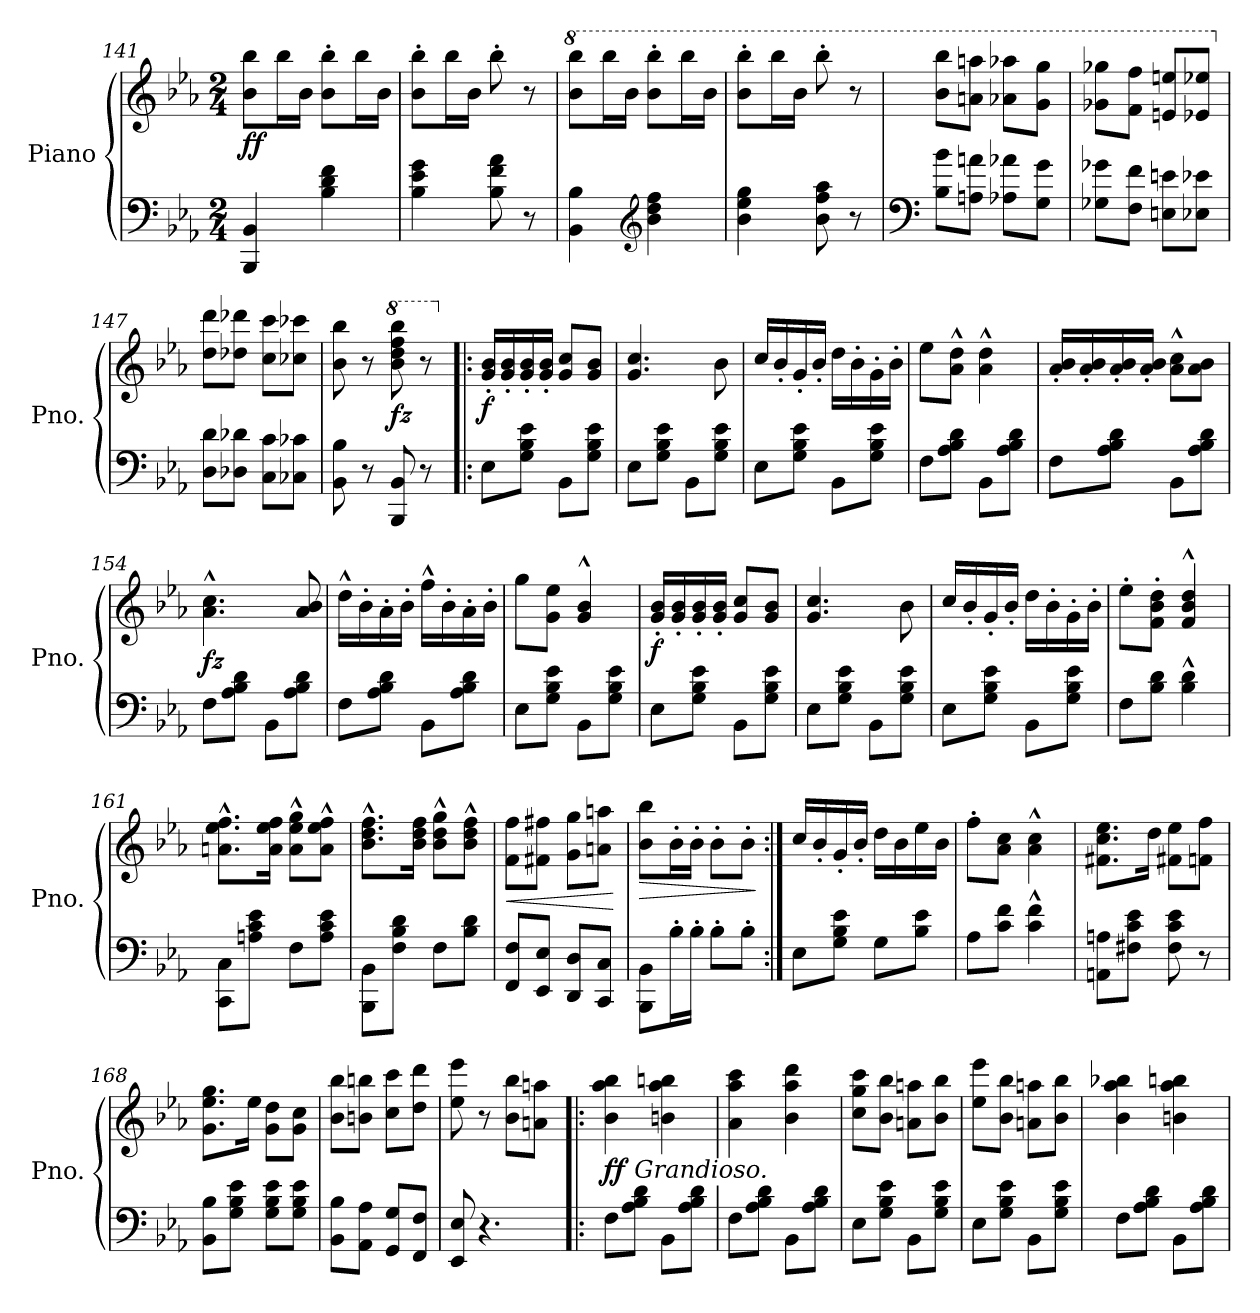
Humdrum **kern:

**kern	**kern	**dynam
*part1	*part1	*part1
*staff2	*staff1	*staff1/2
*I"Piano	*	*
*I'Pno.	*	*
!!LO:LB:g=z
*clefF4	*clefG2	*
*k[b-e-a-]	*k[b-e-a-]	*
*M2/4	*M2/4	*
*MM130	*MM130	*
=141	=141	=141
!	!	!LO:DY:b
4BBB-/ 4BB-/	8b-\ 8bb-\L	ff
.	16bb-\L	.
.	16b-\JJ	.
4B-\ 4d\ 4f\	8b-\' 8bb-\'L	.
.	16bb-\L	.
.	16b-\JJ	.
=142	=142	=142
4B-\ 4e-\ 4g\	8b-\' 8bb-\'L	.
.	16bb-\L	.
.	16b-\JJ	.
8B-\ 8f\ 8a-\	8bb-'\	.
8r	8r	.
=143	=143	=143
*	*8va	*
4BB-\ 4B-\	8bb-\ 8bbb-\L	.
.	16bbb-\L	.
.	16bb-\JJ	.
*clefG2	*	*
4b-\ 4dd\ 4ff\	8bb-\' 8bbb-\'L	.
.	16bbb-\L	.
.	16bb-\JJ	.
=144	=144	=144
4b-\ 4ee-\ 4gg\	8bb-\' 8bbb-\'L	.
.	16bbb-\L	.
.	16bb-\JJ	.
8b-\ 8ff\ 8aa-\	8bbb-'\	.
8r	8r	.
=145	=145	=145
*clefF4	*	*
8B-\ 8b-\L	8bb-\ 8bbb-\L	.
8An\ 8an\J	8aan\ 8aaan\J	.
8A-X\ 8a-X\L	8aa-X\ 8aaa-X\L	.
8G\ 8g\J	8gg\ 8ggg\J	.
=146	=146	=146
8G-X\ 8g-X\L	8gg-X\ 8ggg-X\L	.
8F\ 8f\J	8ff\ 8fff\J	.
8En\ 8en\L	8een/ 8eeen/L	.
8E-X\ 8e-X\J	8ee-X/ 8eee-X/J	.
=147	=147	=147
*	*X8va	*
8D\ 8d\L	8dd\ 8ddd\L	.
8D-X\ 8d-X\J	8dd-X\ 8ddd-X\J	.
8C\ 8c\L	8cc\ 8ccc\L	.
8C-X\ 8c-X\J	8cc-X\ 8ccc-X\J	.
!!LO:LB:g=z
=148	=148	=148
8BB-\ 8B-\	8b-\ 8bb-\	.
8r	8r	.
*	*8va	*
!	!	!LO:DY:b
8BBB-/ 8BB-/	8bb-\ 8ddd\ 8fff\ 8bbb-\	fz
8r	8r	.
=149!|:	=149!|:	=149!|:
*	*X8va	*
!	!	!LO:DY:b
8E-\L	16g/' 16b-/'LL	f
.	16g/' 16b-/'	.
8G\ 8B-\ 8e-\J	16g/' 16b-/'	.
.	16g/' 16b-/'JJ	.
8BB-\L	8g/ 8cc/L	.
8G\ 8B-\ 8e-\J	8g/ 8b-/J	.
=150	=150	=150
8E-\L	4.g/ 4.cc/	.
8G\ 8B-\ 8e-\J	.	.
8BB-\L	.	.
8G\ 8B-\ 8e-\J	8b-\	.
=151	=151	=151
8E-\L	16cc/LL	.
.	16b-'/	.
8G\ 8B-\ 8e-\J	16g'/	.
.	16b-'/JJ	.
8BB-\L	16dd\LL	.
.	16b-'\	.
8G\ 8B-\ 8e-\J	16g'\	.
.	16b-'\JJ	.
=152	=152	=152
8F\L	8ee-\L	.
8A-\ 8B-\ 8d\J	8a-\^^ 8dd\^^J	.
8BB-\L	4a-\^^ 4dd\^^	.
8A-\ 8B-\ 8d\J	.	.
=153	=153	=153
8F\L	16a-/' 16b-/'LL	.
.	16a-/' 16b-/'	.
8A-\ 8B-\ 8d\J	16a-/' 16b-/'	.
.	16a-/' 16b-/'JJ	.
8BB-\L	8a-\^^ 8cc\^^L	.
8A-\ 8B-\ 8d\J	8a-\ 8b-\J	.
=154	=154	=154
!	!	!LO:DY:b
8F\L	4.a-\^^ 4.cc\^^	fz
8A-\ 8B-\ 8d\J	.	.
8BB-\L	.	.
8A-\ 8B-\ 8d\J	8a-/ 8b-/	.
!!LO:LB:g=z
=155	=155	=155
8F\L	16dd^^\LL	.
.	16b-'\	.
8A-\ 8B-\ 8d\J	16a-'\	.
.	16b-'\JJ	.
8BB-\L	16ff^^\LL	.
.	16b-'\	.
8A-\ 8B-\ 8d\J	16a-'\	.
.	16b-'\JJ	.
=156	=156	=156
8E-\L	8gg\L	.
8G\ 8B-\ 8e-\J	8g\ 8ee-\J	.
8BB-\L	4g/^^ 4b-/^^	.
8G\ 8B-\ 8e-\J	.	.
=157	=157	=157
!	!	!LO:DY:b
8E-\L	16g/' 16b-/'LL	f
.	16g/' 16b-/'	.
8G\ 8B-\ 8e-\J	16g/' 16b-/'	.
.	16g/' 16b-/'JJ	.
8BB-\L	8g/ 8cc/L	.
8G\ 8B-\ 8e-\J	8g/ 8b-/J	.
=158	=158	=158
8E-\L	4.g/ 4.cc/	.
8G\ 8B-\ 8e-\J	.	.
8BB-\L	.	.
8G\ 8B-\ 8e-\J	8b-\	.
=159	=159	=159
8E-\L	16cc/LL	.
.	16b-'/	.
8G\ 8B-\ 8e-\J	16g'/	.
.	16b-'/JJ	.
8BB-\L	16dd\LL	.
.	16b-'\	.
8G\ 8B-\ 8e-\J	16g'\	.
.	16b-'\JJ	.
=160	=160	=160
8F\L	8ee-'\L	.
8B-\ 8d\J	8f\' 8b-\' 8dd\'J	.
4B-\^^ 4d\^^	4f/^^ 4b-/^^ 4dd/^^	.
=161	=161	=161
8CC\ 8C\L	8.an\^^ 8.ee-\^^ 8.ff\^^L	.
8An\ 8c\ 8e-\J	.	.
.	16a\ 16ee-\ 16ff\Jk	.
8F\L	8a\^^ 8ee-\^^ 8gg\^^L	.
8A\ 8c\ 8e-\J	8a\^^ 8ee-\^^ 8ff\^^J	.
=162	=162	=162
8BBB-\ 8BB-\L	8.b-\^^ 8.dd\^^ 8.ff\^^L	.
8F\ 8B-\ 8d\J	.	.
.	16b-\ 16dd\ 16ff\Jk	.
8F\L	8b-\^^ 8dd\^^ 8gg\^^L	.
8B-\ 8d\J	8b-\^^ 8dd\^^ 8ff\^^J	.
!!LO:PB:g=z
=163	=163	=163
!	!	!LO:HP:b
8FF/ 8F/L	8f\ 8ff\L	<
8EE-/ 8E-/J	8f#X\ 8ff#X\J	.
8DD/ 8D/L	8g\ 8gg\L	.
8CC/ 8C/J	8an\ 8aan\J	.
.	.	[
=164	=164	=164
!	!	!LO:HP:b
8BBB-\ 8BB-\L	8b-\ 8bb-\L	>
16B-'\L	16b-'\L	.
16B-'\JJ	16b-'\JJ	.
8B-'\L	8b-'\L	.
8B-'\J	8b-'\J	.
.	.	]
=165:|!	=165:|!	=165:|!
8E-\L	16cc/LL	.
.	16b-'/	.
8G\ 8B-\ 8e-\J	16g'/	.
.	16b-'/JJ	.
8G\L	16dd\LL	.
.	16b-\	.
8B-\ 8e-\J	16ee-\	.
.	16b-\JJ	.
=166	=166	=166
8A-\L	8ff'\L	.
8c\ 8f\J	8a-\ 8cc\J	.
4c\^^ 4f\^^	4a-\^^ 4cc\^^	.
=167	=167	=167
8AAn\ 8An\L	8.f#X\ 8.cc\ 8.ee-\L	.
8F#X\ 8c\ 8e-\J	.	.
.	16dd\Jk	.
8F#\ 8c\ 8e-\	8f#X\ 8ee-\L	.
8r	8fn\ 8ff\J	.
=168	=168	=168
8BB-\ 8B-\L	8.g\ 8.ee-\ 8.gg\L	.
8G\ 8B-\ 8e-\J	.	.
.	16ee-\Jk	.
8G\ 8B-\ 8e-\L	8g\ 8dd\L	.
8G\ 8B-\ 8e-\J	8g\ 8cc\J	.
=169	=169	=169
8BB-\ 8B-\L	8b-\ 8bb-\L	.
8AA-\ 8A-\J	8bn\ 8bbn\J	.
8GG/ 8G/L	8cc\ 8ccc\L	.
8FF/ 8F/J	8dd\ 8ddd\J	.
!!LO:LB:g=z
=170	=170	=170
8EE-/ 8E-/	8ee-\ 8eee-\	.
4.r	8r	.
.	8b-\ 8bb-\L	.
.	8an\ 8aan\J	.
=171!|:	=171!|:	=171!|:
!	!	!LO:DY:b
8F\L	4b-\ 4aa-\ 4bb-\	ff
!LO:TX:a:i:t=Grandioso.	!	!
8A-\ 8B-\ 8d\J	.	.
8BB-\L	4bn\ 4aa-\ 4bbn\	.
8A-\ 8B-\ 8d\J	.	.
=172	=172	=172
8F\L	4a-\ 4aa-\ 4ccc\	.
8A-\ 8B-\ 8d\J	.	.
8BB-\L	4b-\ 4aa-\ 4ddd\	.
8A-\ 8B-\ 8d\J	.	.
=173	=173	=173
8E-\L	8cc\ 8gg\ 8ccc\L	.
8G\ 8B-\ 8e-\J	8b-\ 8bb-\J	.
8BB-\L	8an\ 8aan\L	.
8G\ 8B-\ 8e-\J	8b-\ 8bb-\J	.
=174	=174	=174
8E-\L	8ee-\ 8eee-\L	.
8G\ 8B-\ 8e-\J	8b-\ 8bb-\J	.
8BB-\L	8an\ 8aan\L	.
8G\ 8B-\ 8e-\J	8b-\ 8bb-\J	.
=175	=175	=175
8F\L	4b-\ 4aa-\ 4bb-X\	.
8A-\ 8B-\ 8d\J	.	.
8BB-\L	4bn\ 4aa-\ 4bbn\	.
8A-\ 8B-\ 8d\J	.	.
=	=	=
*-	*-	*-
